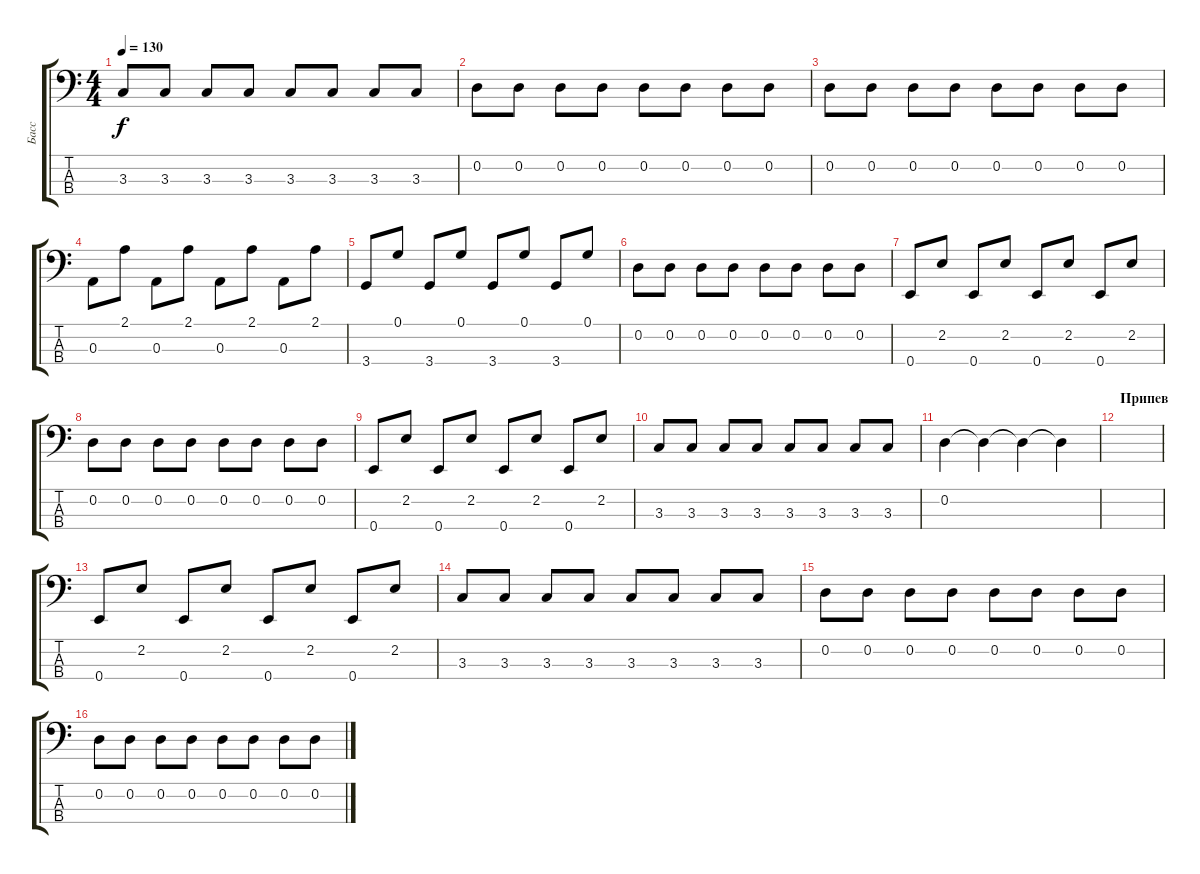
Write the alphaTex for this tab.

\track ("Басс" "Басс") {instrument synthbass1}
\staff {score tabs}
\tuning (G2 D2 A1 E1) {hide}
\ts (4 4)
\tempo 130
\clef f4
\ks c
3.3.8{dy f} 3.3.8 3.3.8 3.3.8 3.3.8 3.3.8 3.3.8 3.3.8 |
0.2.8 0.2.8 0.2.8 0.2.8 0.2.8 0.2.8 0.2.8 0.2.8 |
0.2.8 0.2.8 0.2.8 0.2.8 0.2.8 0.2.8 0.2.8 0.2.8 |
0.3.8 2.1.8 0.3.8 2.1.8 0.3.8 2.1.8 0.3.8 2.1.8 |
3.4.8 0.1.8 3.4.8 0.1.8 3.4.8 0.1.8 3.4.8 0.1.8 |
0.2.8 0.2.8 0.2.8 0.2.8 0.2.8 0.2.8 0.2.8 0.2.8 |
0.4.8 2.2.8 0.4.8 2.2.8 0.4.8 2.2.8 0.4.8 2.2.8 |
0.2.8 0.2.8 0.2.8 0.2.8 0.2.8 0.2.8 0.2.8 0.2.8 |
0.4.8 2.2.8 0.4.8 2.2.8 0.4.8 2.2.8 0.4.8 2.2.8 |
3.3.8 3.3.8 3.3.8 3.3.8 3.3.8 3.3.8 3.3.8 3.3.8 |
0.2.4 0.2{t}.4 0.2{t}.4 0.2{t}.4 |
\section ("" "Припев")
|
0.4.8 2.2.8 0.4.8 2.2.8 0.4.8 2.2.8 0.4.8 2.2.8 |
3.3.8 3.3.8 3.3.8 3.3.8 3.3.8 3.3.8 3.3.8 3.3.8 |
0.2.8 0.2.8 0.2.8 0.2.8 0.2.8 0.2.8 0.2.8 0.2.8 |
0.2.8 0.2.8 0.2.8 0.2.8 0.2.8 0.2.8 0.2.8 0.2.8
